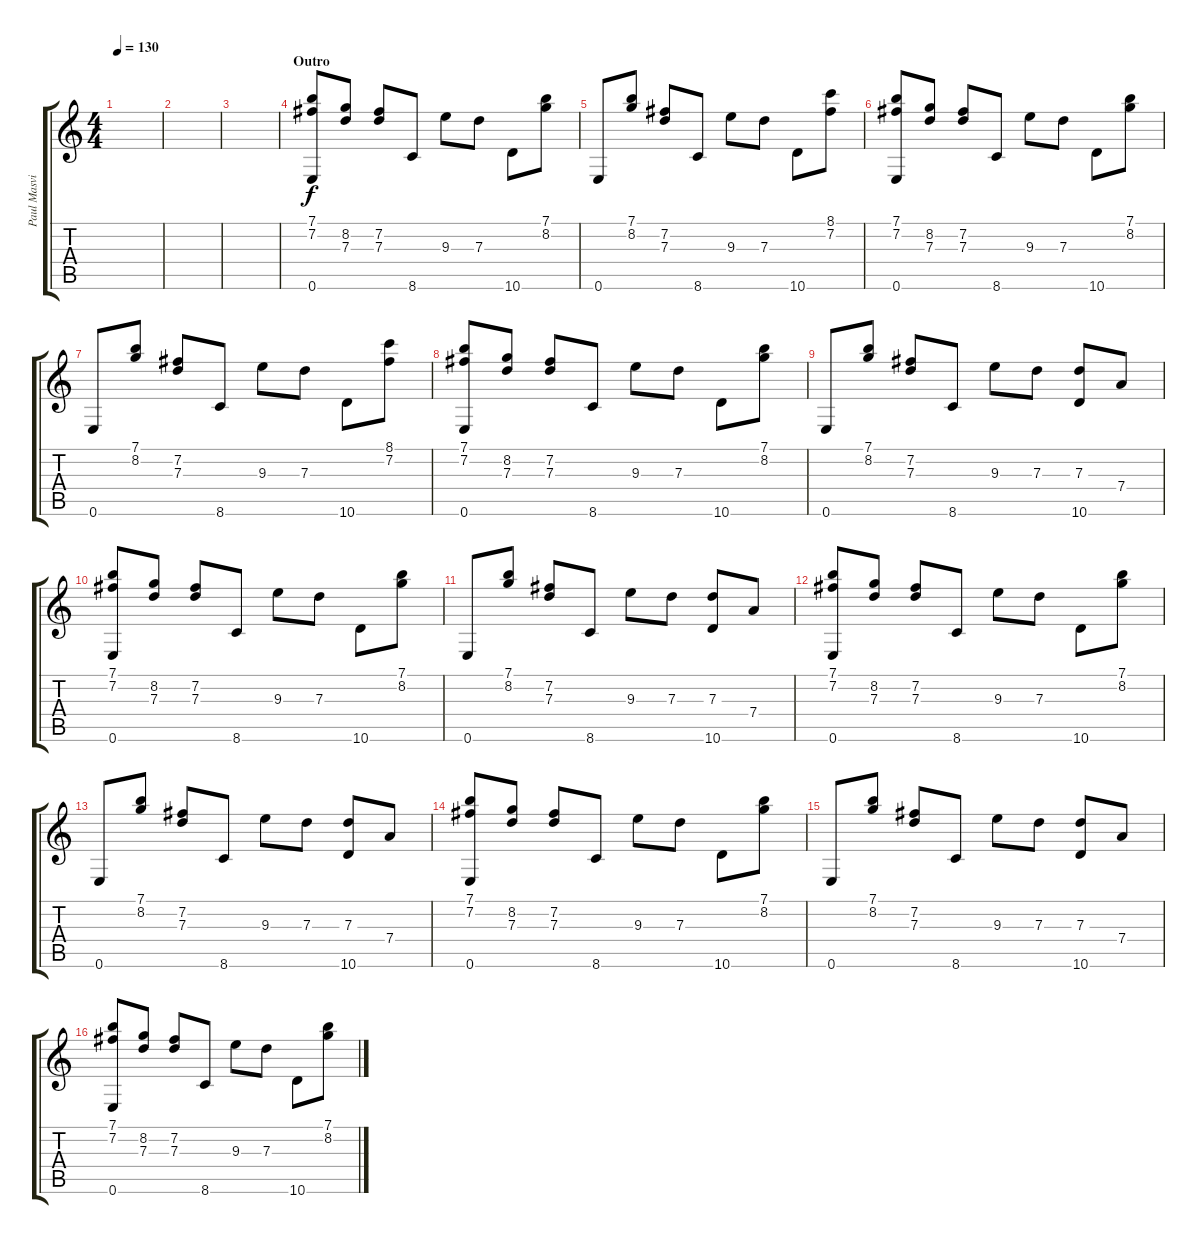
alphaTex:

\track ("Paul Masvidal" "Paul Masvi") {instrument electricguitarclean}
\staff {score tabs}
\tuning (E4 B3 G3 D3 A2 E2) {hide}
\ts (4 4)
\tempo 130
\clef g2
\ks c
|
|
|
\section ("" "Outro")
(7.1 7.2 0.6).8 (8.2 7.3).8 (7.2 7.3).8 8.6.8 9.3.8 7.3.8 10.6.8 (7.1 8.2).8 |
0.6.8 (7.1 8.2).8 (7.2 7.3).8 8.6.8 9.3.8 7.3.8 10.6.8 (8.1 7.2).8 |
(7.1 7.2 0.6).8 (8.2 7.3).8 (7.2 7.3).8 8.6.8 9.3.8 7.3.8 10.6.8 (7.1 8.2).8 |
0.6.8 (7.1 8.2).8 (7.2 7.3).8 8.6.8 9.3.8 7.3.8 10.6.8 (8.1 7.2).8 |
(7.1 7.2 0.6).8 (8.2 7.3).8 (7.2 7.3).8 8.6.8 9.3.8 7.3.8 10.6.8 (7.1 8.2).8 |
0.6.8 (7.1 8.2).8 (7.2 7.3).8 8.6.8 9.3.8 7.3.8 (7.3 10.6).8 7.4.8 |
(7.1 7.2 0.6).8 (8.2 7.3).8 (7.2 7.3).8 8.6.8 9.3.8 7.3.8 10.6.8 (7.1 8.2).8 |
0.6.8 (7.1 8.2).8 (7.2 7.3).8 8.6.8 9.3.8 7.3.8 (7.3 10.6).8 7.4.8 |
(7.1 7.2 0.6).8 (8.2 7.3).8 (7.2 7.3).8 8.6.8 9.3.8 7.3.8 10.6.8 (7.1 8.2).8 |
0.6.8 (7.1 8.2).8 (7.2 7.3).8 8.6.8 9.3.8 7.3.8 (7.3 10.6).8 7.4.8 |
(7.1 7.2 0.6).8 (8.2 7.3).8 (7.2 7.3).8 8.6.8 9.3.8 7.3.8 10.6.8 (7.1 8.2).8 |
0.6.8 (7.1 8.2).8 (7.2 7.3).8 8.6.8 9.3.8 7.3.8 (7.3 10.6).8 7.4.8 |
(7.1 7.2 0.6).8 (8.2 7.3).8 (7.2 7.3).8 8.6.8 9.3.8 7.3.8 10.6.8 (7.1 8.2).8
